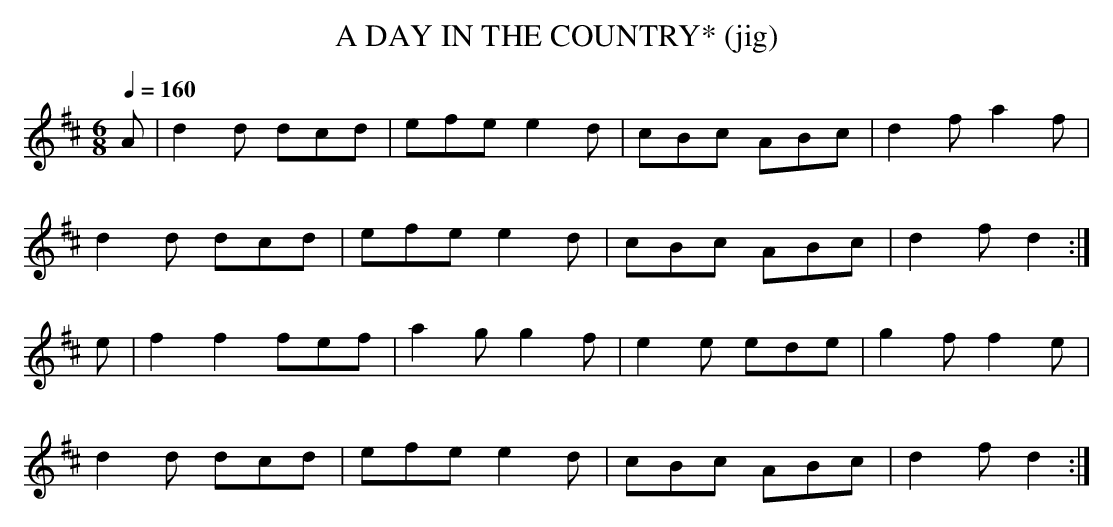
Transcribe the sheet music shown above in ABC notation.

X:1
T:DAY IN THE COUNTRY* (jig), A
M:6/8
L:1/8
Q:1/4=160
K:D
A|d2d dcd|efe e2d|cBc ABc|d2f a2f|
d2d dcd|efe e2d|cBc ABc|d2f d2 :|
e|f2f2 fef|a2g g2f|e2e ede|g2f f2e|
d2d dcd|efe e2d|cBc ABc|d2f d2 :|
